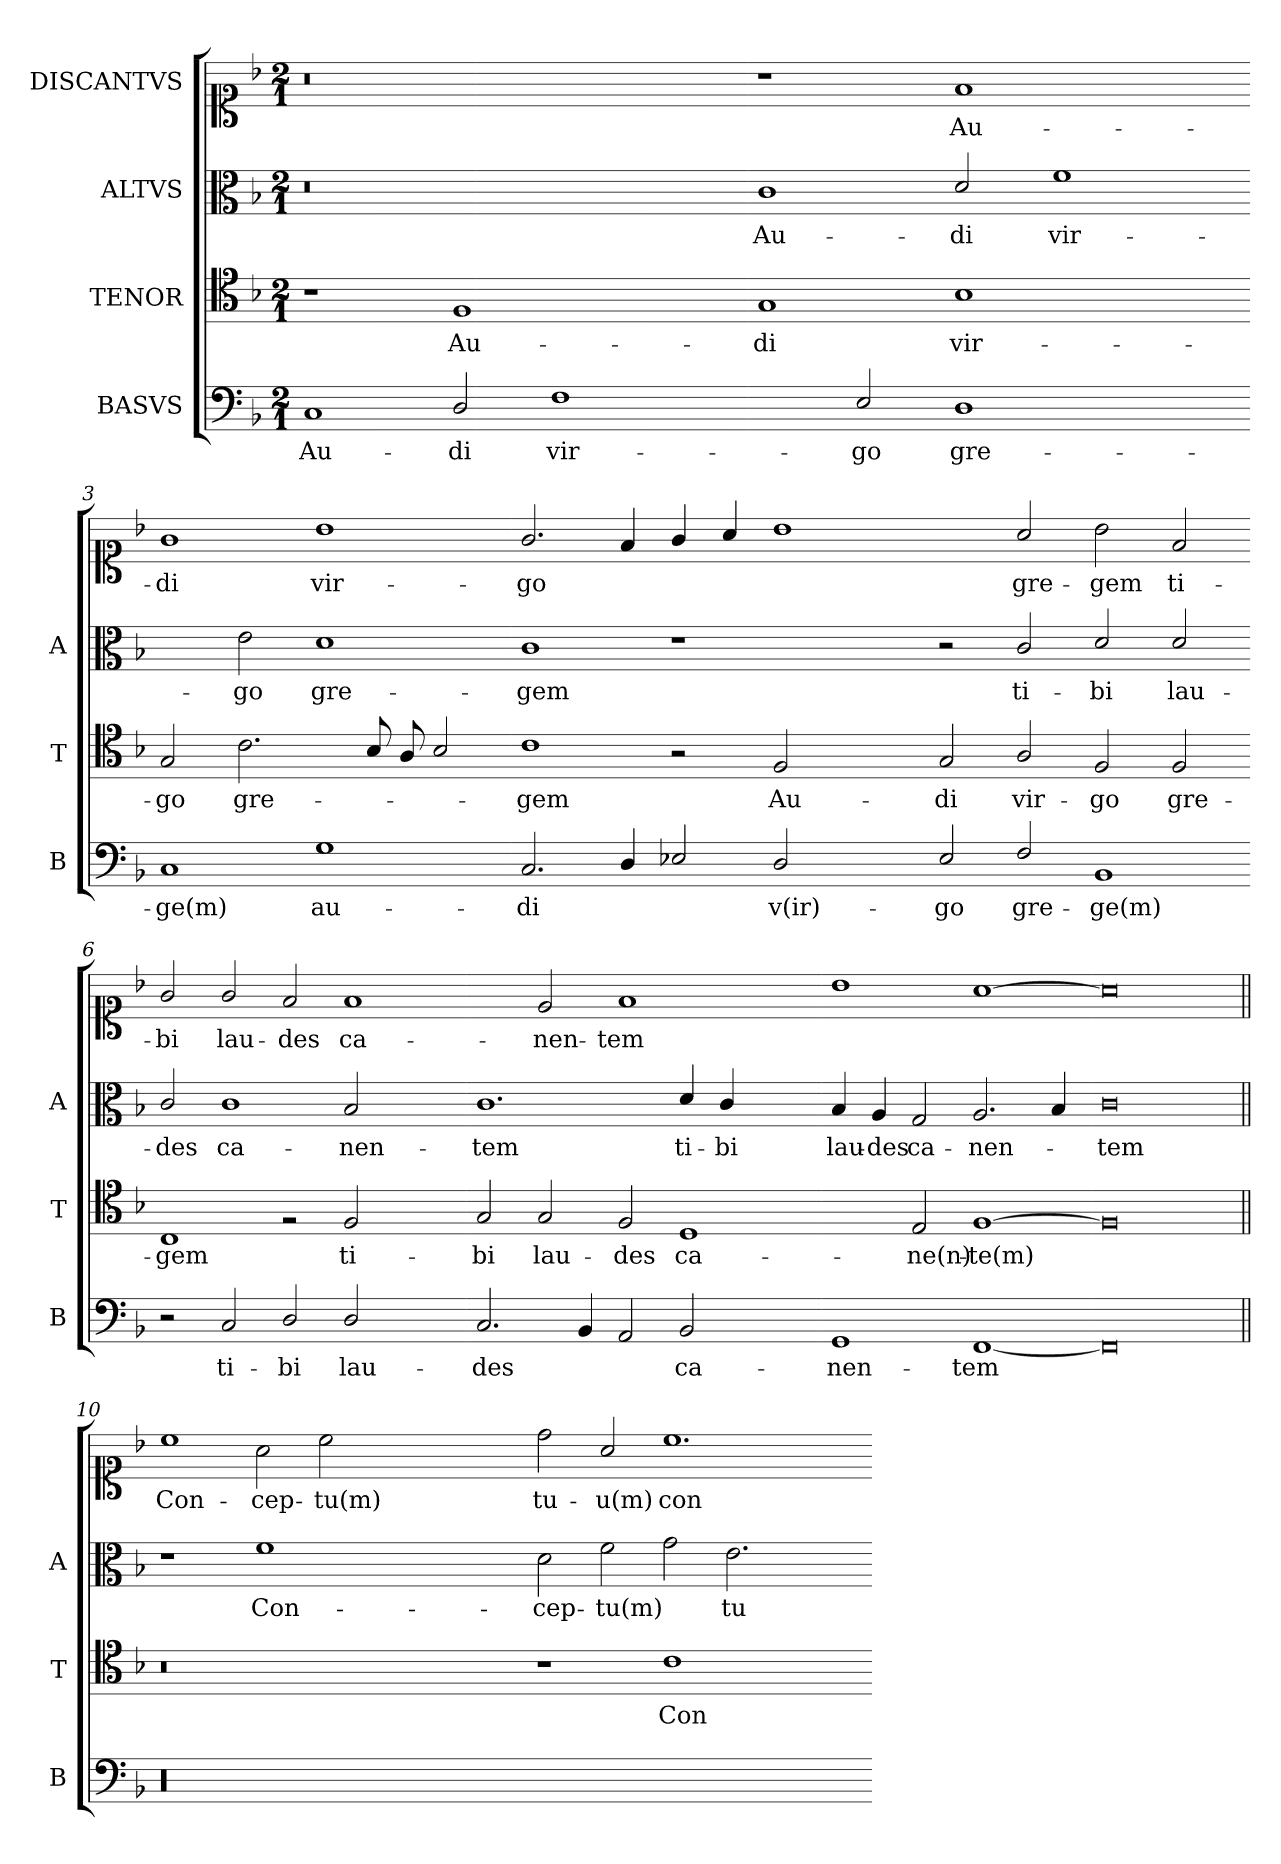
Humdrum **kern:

**kern	**text	**kern	**text	**kern	**text	**kern	**text
*part4	*part4	*part3	*part3	*part2	*part2	*part1	*part1
*staff4	*staff4	*staff3	*staff3	*staff2	*staff2	*staff1	*staff1
*I"BASVS	*	*I"TENOR	*	*I"ALTVS	*	*I"DISCANTVS	*
*I'B	*	*I'T	*	*I'A	*	*	*
*clefF4	*	*clefC4	*	*clefC3	*	*clefC1	*
*k[b-]	*	*k[b-]	*	*k[b-]	*	*k[b-]	*
*M2/1	*	*M2/1	*	*M2/1	*	*M2/1	*
=1	=1	=1	=1	=1	=1	=1	=1
1C	Au-	1r	.	0r	.	0r	.
2D/	-di	1F	Au-	.	.	.	.
1F\	vir-	.	.	.	.	.	.
.	.	2ryy	.	2ryy	.	2ryy	.
=2-	=2-	=2-	=2-	=2-	=2-	=2-	=2-
2ryy	.	1G	-di	1c	Au-	1r	.
2E/	-go	.	.	.	.	.	.
1D	gre-	1B-	vir-	2d/	-di	1f	Au-
.	.	.	.	1f\	vir-	.	.
2ryy	.	2ryy	.	.	.	2ryy	.
=3-	=3-	=3-	=3-	=3-	=3-	=3-	=3-
1C	-ge(m)	2G/	-go	2ryy	.	1g	-di
.	.	2.c\	gre-	2e\	-go	.	.
1G	au-	.	.	1d	gre-	1b-	vir-
.	.	8B-/	.	.	.	.	.
.	.	8A/	.	.	.	.	.
.	.	2B-/	.	.	.	.	.
=4-	=4-	=4-	=4-	=4-	=4-	=4-	=4-
2.C/	-di	1c	-gem	1c	-gem	2.g/	-go
4D/	.	.	.	.	.	4f/	.
2E-X/	.	2r	.	1r	.	4g/	.
.	.	.	.	.	.	4a/	.
!	!	!	!LO:LY:i	!	!	!	!
2D/	v(ir)-	2F/	Au-	.	.	1b-\	.
2ryy	.	2ryy	.	2ryy	.	.	.
=5-	=5-	=5-	=5-	=5-	=5-	=5-	=5-
!	!	!	!LO:LY:i	!	!	!	!
2E-/	-go	2G/	-di	2r	.	2ryy	.
!	!	!	!LO:LY:i	!	!	!	!
2F/	gre-	2A/	vir-	2c/	ti-	2a/	gre-
!	!	!	!LO:LY:i	!	!	!	!
1BB-	-ge(m)	2F/	-go	2d/	-bi	2b-\	-gem
!	!	!	!LO:LY:i	!	!	!	!
.	.	2F/	gre-	2d/	lau-	2f/	ti-
=6-	=6-	=6-	=6-	=6-	=6-	=6-	=6-
!	!	!	!LO:LY:i	!	!	!	!
2r	.	1C	-gem	2c/	-des	2g/	-bi
2C/	ti-	.	.	1c	ca-	2g/	lau-
2D/	-bi	2rF	.	.	.	2f/	-des
2D/	lau-	2F/	ti-	2B-/	-nen-	1f/	ca-
2ryy	.	2ryy	.	2ryy	.	.	.
=7-	=7-	=7-	=7-	=7-	=7-	=7-	=7-
2.C/	-des	2G/	-bi	1.c	-tem	2ryy	.
.	.	2G/	lau-	.	.	2e/	-nen-
4BB-/	.	.	.	.	.	.	.
2AA/	.	2F/	-des	.	.	1f	-tem
!	!	!	!	!	!LO:LY:i	!	!
2BB-/	ca-	1D/	ca-	4d/	ti-	.	.
!	!	!	!	!	!LO:LY:i	!	!
.	.	.	.	4c/	-bi	.	.
2ryy	.	.	.	2ryy	.	2ryy	.
=8-	=8-	=8-	=8-	=8-	=8-	=8-	=8-
!	!	!	!	!	!LO:LY:i	!	!
1GG	-nen-	2ryy	.	4B-/	lau-	1b-	.
!	!	!	!	!	!LO:LY:i	!	!
.	.	.	.	4A/	-des	.	.
!	!	!	!	!	!LO:LY:i	!	!
.	.	2E/	-ne(n)-	2G/	ca-	.	.
!	!	!	!	!	!LO:LY:i	!	!
[1FF	-tem	[1F\	-te(m)	2.A/	-nen-	[1a	.
.	.	.	.	4B-/	.	.	.
=9-	=9-	=9-	=9-	=9-	=9-	=9-	=9-
!	!	!	!	!	!LO:LY:i	!	!
0FF]	.	0F]	.	0c	-tem	0a]	.
=10||	=10||	=10||	=10||	=10||	=10||	=10||	=10||
00r	.	0r	.	1r	.	1cc	Con-
.	.	.	.	1f	Con-	2a\	-cep-
.	.	.	.	.	.	2cc\	-tu(m)
.	.	0ryy	.	0ryy	.	0ryy	.
=11-	=11-	=11-	=11-	=11-	=11-	=11-	=11-
0ryy	.	1r	.	2d\	-cep-	2dd\	tu-
.	.	.	.	2f\	-tu(m)	2a/	-u(m)
.	.	1c	Con-	2g\	.	1.cc	con-
.	.	.	.	2.e\	tu-	.	.
2ryy	.	2ryy	.	.	.	.	.
.	.	.	.	4ryy	.	.	.
=-	=-	=-	=-	=-	=-	=-	=-
*-	*-	*-	*-	*-	*-	*-	*-
